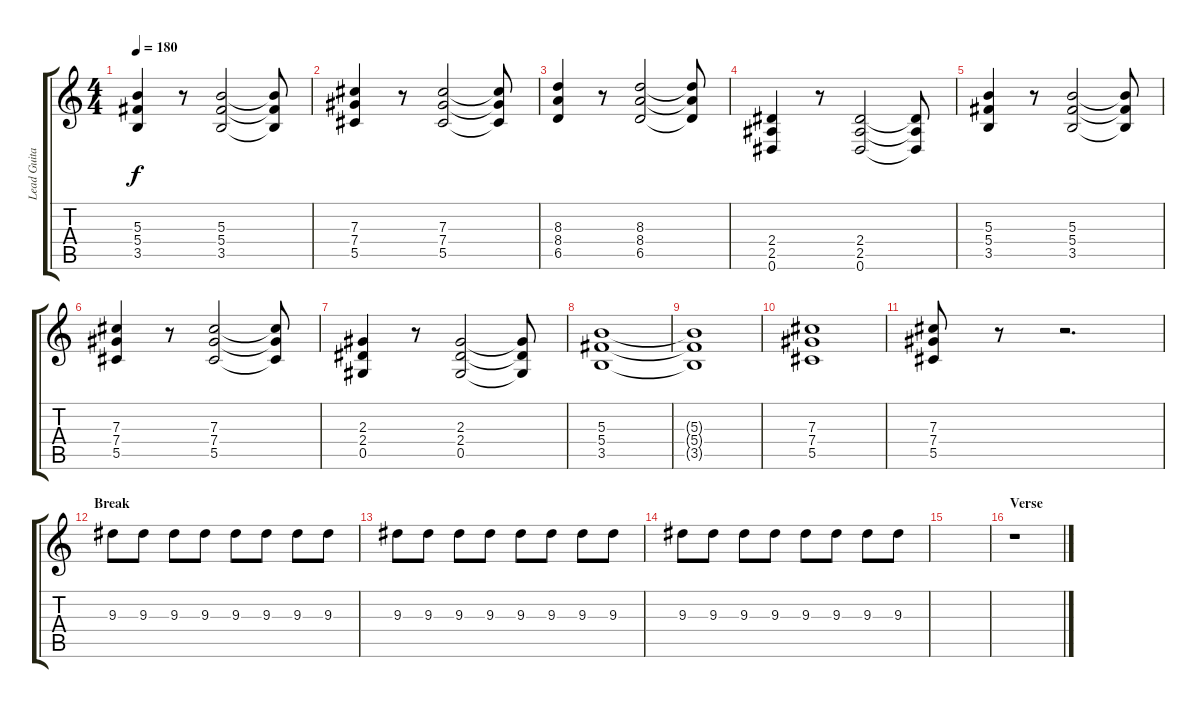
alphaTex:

\track ("Lead Guitar (Martin Sweet)" "Lead Guita") {instrument distortionguitar}
\staff {score tabs}
\tuning (Eb4 Bb3 Gb3 Db3 Ab2 Eb2) {hide}
\ts (4 4)
\tempo 180
\clef g2
\ks c
(5.3 5.4 3.5).4{dy f} r.8 (5.3 5.4 3.5).2 (5.3{t} 5.4{t} 3.5{t}).8 |
(7.3 7.4 5.5).4 r.8 (7.3 7.4 5.5).2 (7.3{t} 7.4{t} 5.5{t}).8 |
(8.3 8.4 6.5).4 r.8 (8.3 8.4 6.5).2 (8.3{t} 8.4{t} 6.5{t}).8 |
(2.4 2.5 0.6).4 r.8 (2.4 2.5 0.6).2 (2.4{t} 2.5{t} 0.6{t}).8 |
(5.3 5.4 3.5).4 r.8 (5.3 5.4 3.5).2 (5.3{t} 5.4{t} 3.5{t}).8 |
(7.3 7.4 5.5).4 r.8 (7.3 7.4 5.5).2 (7.3{t} 7.4{t} 5.5{t}).8 |
(2.3 2.4 0.5).4 r.8 (2.3 2.4 0.5).2 (2.3{t} 2.4{t} 0.5{t}).8 |
(5.3 5.4 3.5).1 |
(5.3{t} 5.4{t} 3.5{t}).1 |
(7.3 7.4 5.5).1 |
(7.3 7.4 5.5).8 r.8 r.2{d} |
\section ("" "Break")
9.3.8 9.3.8 9.3.8 9.3.8 9.3.8 9.3.8 9.3.8 9.3.8 |
9.3.8 9.3.8 9.3.8 9.3.8 9.3.8 9.3.8 9.3.8 9.3.8 |
9.3.8 9.3.8 9.3.8 9.3.8 9.3.8 9.3.8 9.3.8 9.3.8 |
|
\section ("" "Verse")
r.1
